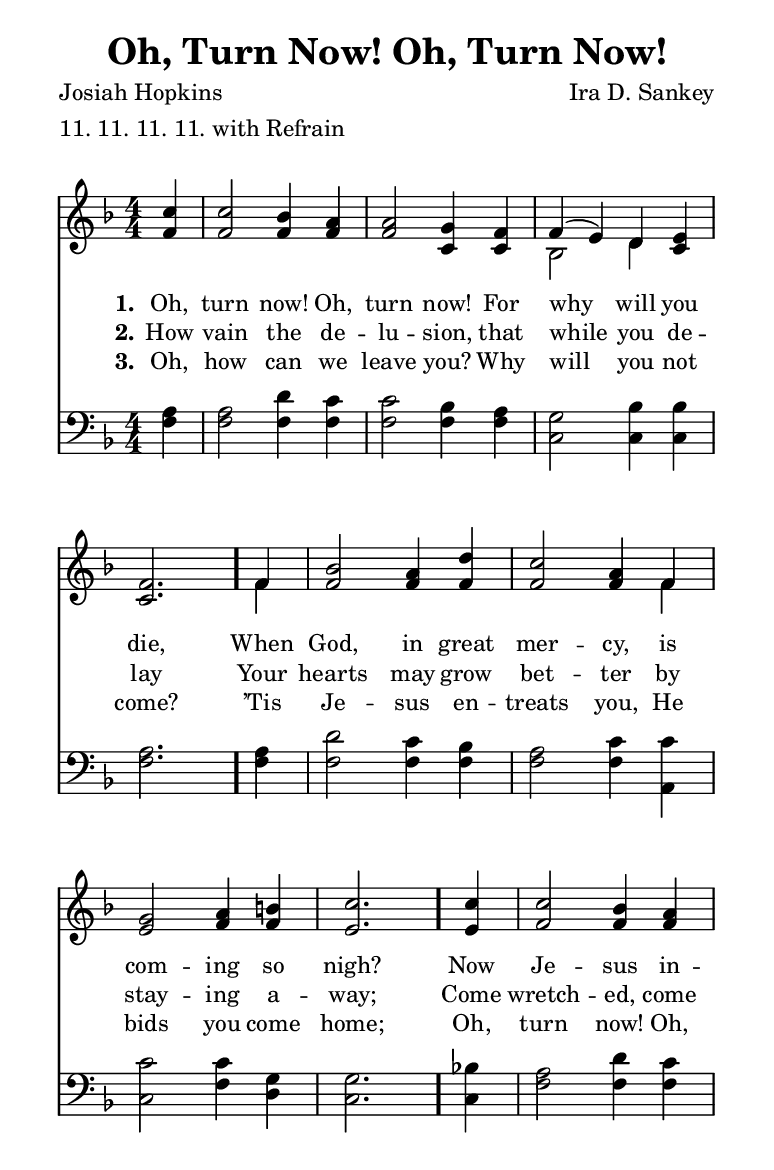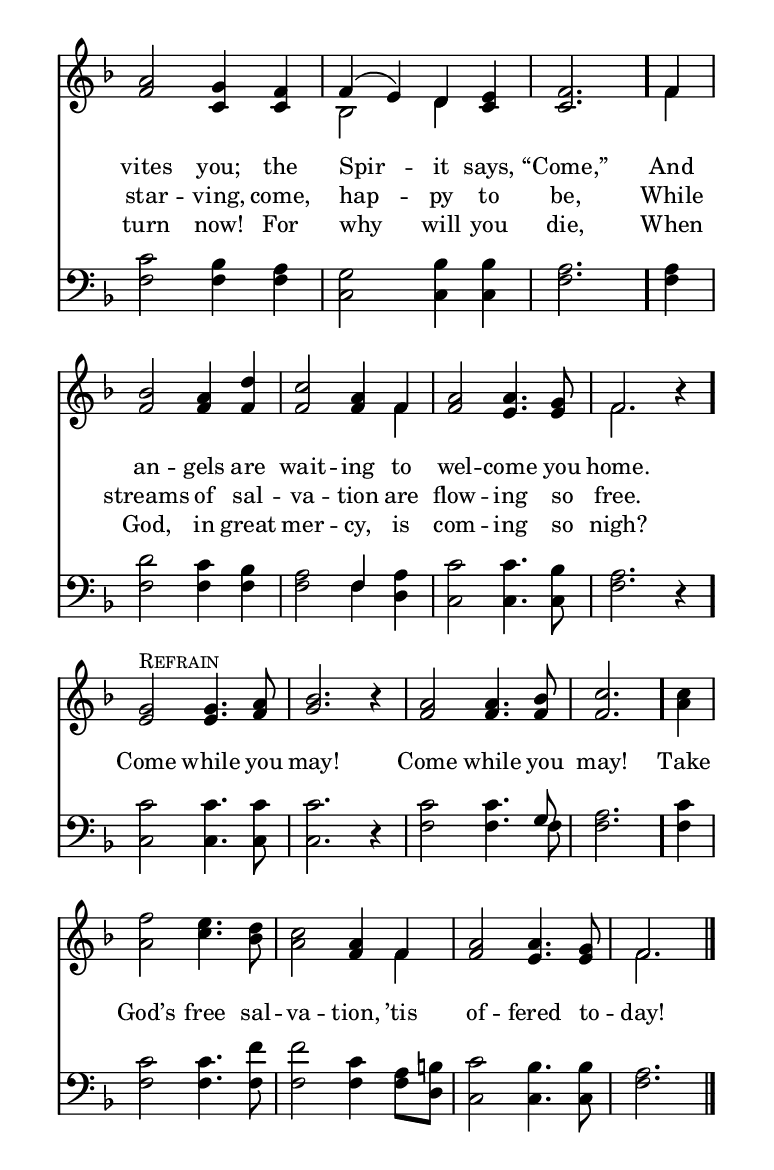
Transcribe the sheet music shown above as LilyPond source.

\include "common/global.ily"
\paper {
  \include "common/paper.ily"
}

\header{
  %gospel
  hymnnumber = "110"
  title = "Oh, Turn Now! Oh, Turn Now!"
  tunename = "Hiding in Thee" % see https://hymnary.org/tune/hiding_in_thee_sankey
  meter = "11. 11. 11. 11. with Refrain"
  poet = "Josiah Hopkins" % from http://hymnary.org/text/o_turn_ye_o_turn_ye_for_why_will_ye_die
  composer = "Ira D. Sankey" % see https://hymnary.org/tune/hiding_in_thee_sankey
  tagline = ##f
}

% for fermata in MIDI
ta = { \tempo 4=100 }
tb = { \tempo 4=50  }

% original document for this song often shows quavers where crotchets belong
patternAA = { c4 | c2 c4 c4 | c2 c4 c4 | c4( c4) c4 c4 | c2. }
patternAB = { c4 | c2 c4 c4 | c2 c4 c4 | c2      c4 c4 | c2. }

patternBA = \patternAB
patternBB = { c4 | c2 c4 c4 | c2 c4 c4 | c2    c4. c8 | c2. } % inlined last rest

patternCA = { c2 c4. c8 | c2. r4 | c2 c4. c8 | c2. }

patternDA = { c4 | c2 c4. c8 | c2 c4 c4      | c2 c4. c8 | c2. }
patternDB = { c4 | c2 c4. c8 | c2 c4 c8[ c8] | c2 c4. c8 | c2. }

global = {
  \include "common/overrides.ily"
  \override Staff.TimeSignature.style = #'numbered
  \time 4/4
  \override Score.MetronomeMark.transparent = ##t % hide all fermata changes too
  \ta
  \key f \major
  \partial 4
  \autoBeamOff
}

notesSoprano = {
\global
\relative c'' {

  \changePitch \patternAA { c | c bes a | a g f | f e d e | f }
  \changePitch \patternBA { f | bes a d | c a f | g a b! | c }
  \changePitch \patternAA { c | c bes a | a g f | f e d e | f }
  \changePitch \patternBB { f | bes a d | c a f | a a g | f r4 }

  << s^\markup { \small \caps "Refrain" }
  \changePitch \patternCA { g g a | bes | a a bes | c } >>
  \changePitch \patternDA { c | f e d | c a f | a a g | f }

  \bar "|."

}
}

notesAlto = {
\global
\relative e' {

  \changePitch \patternAB { f | f f f | f c c | bes d c | c }
  \changePitch \patternBA { f | f f f | f f f | e f f | e }
  \changePitch \patternAB { e | f f f | f c c | bes d c | c }
  \changePitch \patternBB { f | f f f | f f f | f e e | f r4 }

  \changePitch \patternCA { e e f | g | f f f | f }
  \changePitch \patternDA { a | a c bes | a f f | f e e | f }

}
}

notesTenor = {
\global
\relative a {

  \changePitch \patternAB { a | a d c | c bes a | g bes bes | a }
  \changePitch \patternBA { a | d c bes | a c c | c c g | g }
  \changePitch \patternAB { bes! | a d c | c bes a | g bes bes | a }
  \changePitch \patternBB { a | d c bes | a f a | c c bes | a r4 }

  \changePitch \patternCA { c c c | c | c c g | a }
  \changePitch \patternDB { c | c c f | f c a b! | c bes bes | a }

}
}

notesBass = {
\global
\relative f {

  \changePitch \patternAB { f | f f f | f f f c c c | f }
  \changePitch \patternBA { f | f f f | f f a, | c f d | c }
  \changePitch \patternAB { c | f f f | f f f | c c c | f }
  \changePitch \patternBB { f | f f f | f f d | c c c | f r4 }

  \changePitch \patternCA { c c c | c | f f f | f }
  \changePitch \patternDB { f | f f f | f f f d | c c c | f }

}
}

Refrain = \lyricmode {

Come while you may! Come while you may! \bar "."
Take God’s free sal -- va -- tion, ’tis of -- fered to -- day! \bar "."

}

wordsA = \lyricmode {
\set stanza = "1."

Oh, turn now! Oh, turn now! For why will you die, \bar "."
When God, in great mer -- cy, is com -- ing so nigh? \bar "."
Now Je -- sus in -- vites you; the Spir -- it says, “Come,” \bar "."
And an -- gels are wait -- ing to wel -- come you home. \bar "."

}

wordsB = \lyricmode {
\set stanza = "2."

How vain the de -- lu -- sion, that while you de -- lay
Your hearts may grow bet -- ter by stay -- ing a -- way;
Come wretch -- ed, come star -- ving, come, hap -- py to be,
While streams of sal -- va -- tion are flow -- ing so free.

\Refrain

}

wordsC = \lyricmode {
\set stanza = "3."

Oh, how can we leave you? Why will you not come?
’Tis Je -- sus en -- treats you, He bids you come home;
Oh, turn now! Oh, turn now! For why will you die,
When God, in great mer -- cy, is com -- ing so nigh?

}

\score {
  \context ChoirStaff <<
    \context Staff = upper <<
      \set Staff.autoBeaming = ##f
      \set ChoirStaff.systemStartDelimiter = #'SystemStartBar
      \set ChoirStaff.printPartCombineTexts = ##f
      \partcombine #'(2 . 11) \notesSoprano \notesAlto
      \context NullVoice = sopranos { \voiceOne << \notesSoprano >> }
      \context Lyrics = one   \lyricsto sopranos \wordsA
      \context Lyrics = two   \lyricsto sopranos \wordsB
      \context Lyrics = three \lyricsto sopranos \wordsC
    >>
    \context Staff = men <<
      \set Staff.autoBeaming = ##f
      \clef bass
      \set ChoirStaff.printPartCombineTexts = ##f
      \partcombine #'(2 . 11) \notesTenor \notesBass
    >>
  >>
  \layout {
    \include "common/layout.ily"
  }
  #(cond ((ly:get-option 'eog-midi-permitted) #{ \midi{
    \include "common/midi.ily"
  } #}))
}

\version "2.19.49"  % necessary for upgrading to future LilyPond versions.

% vi:set et ts=2 sw=2 ai nocindent syntax=lilypond:
